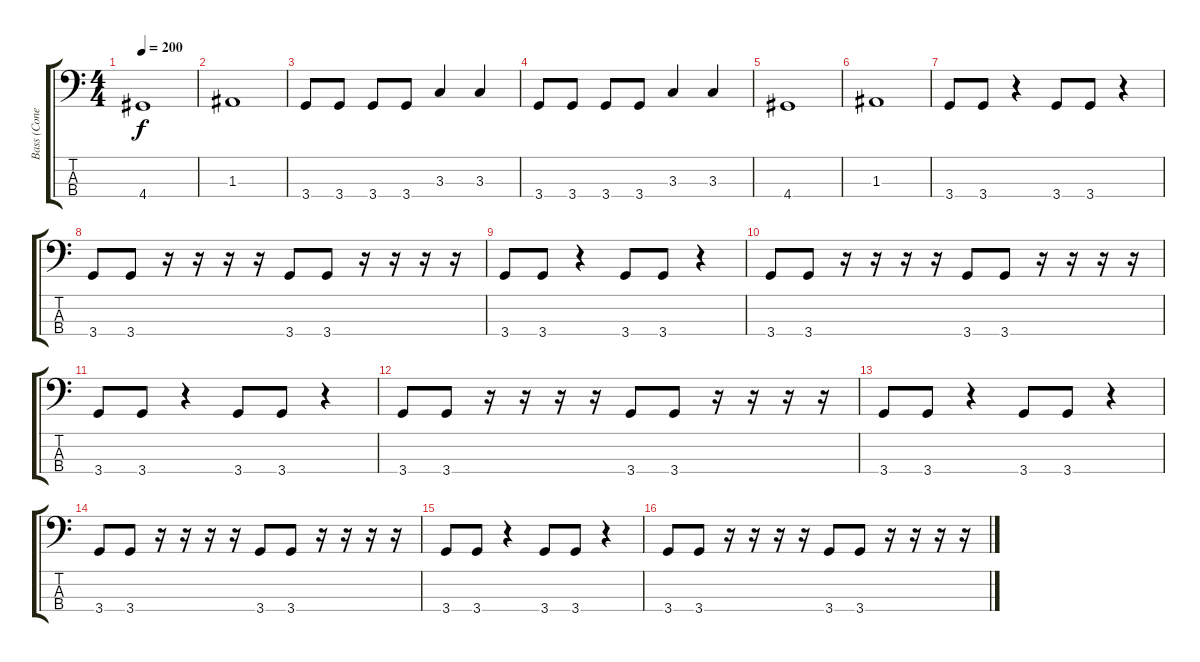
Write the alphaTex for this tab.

\track ("Bass (Cone)" "Bass (Cone") {instrument electricbassfinger}
\staff {score tabs}
\tuning (G2 D2 A1 E1) {hide}
\ts (4 4)
\tempo 200
\clef f4
\ks c
4.4.1{dy f} |
1.3.1 |
3.4.8 3.4.8 3.4.8 3.4.8 3.3.4 3.3.4 |
3.4.8 3.4.8 3.4.8 3.4.8 3.3.4 3.3.4 |
4.4.1 |
1.3.1 |
3.4.8 3.4.8 r.4 3.4.8 3.4.8 r.4 |
3.4.8 3.4.8 r.16 r.16 r.16 r.16 3.4.8 3.4.8 r.16 r.16 r.16 r.16 |
3.4.8 3.4.8 r.4 3.4.8 3.4.8 r.4 |
3.4.8 3.4.8 r.16 r.16 r.16 r.16 3.4.8 3.4.8 r.16 r.16 r.16 r.16 |
3.4.8 3.4.8 r.4 3.4.8 3.4.8 r.4 |
3.4.8 3.4.8 r.16 r.16 r.16 r.16 3.4.8 3.4.8 r.16 r.16 r.16 r.16 |
3.4.8 3.4.8 r.4 3.4.8 3.4.8 r.4 |
3.4.8 3.4.8 r.16 r.16 r.16 r.16 3.4.8 3.4.8 r.16 r.16 r.16 r.16 |
3.4.8 3.4.8 r.4 3.4.8 3.4.8 r.4 |
3.4.8 3.4.8 r.16 r.16 r.16 r.16 3.4.8 3.4.8 r.16 r.16 r.16 r.16
